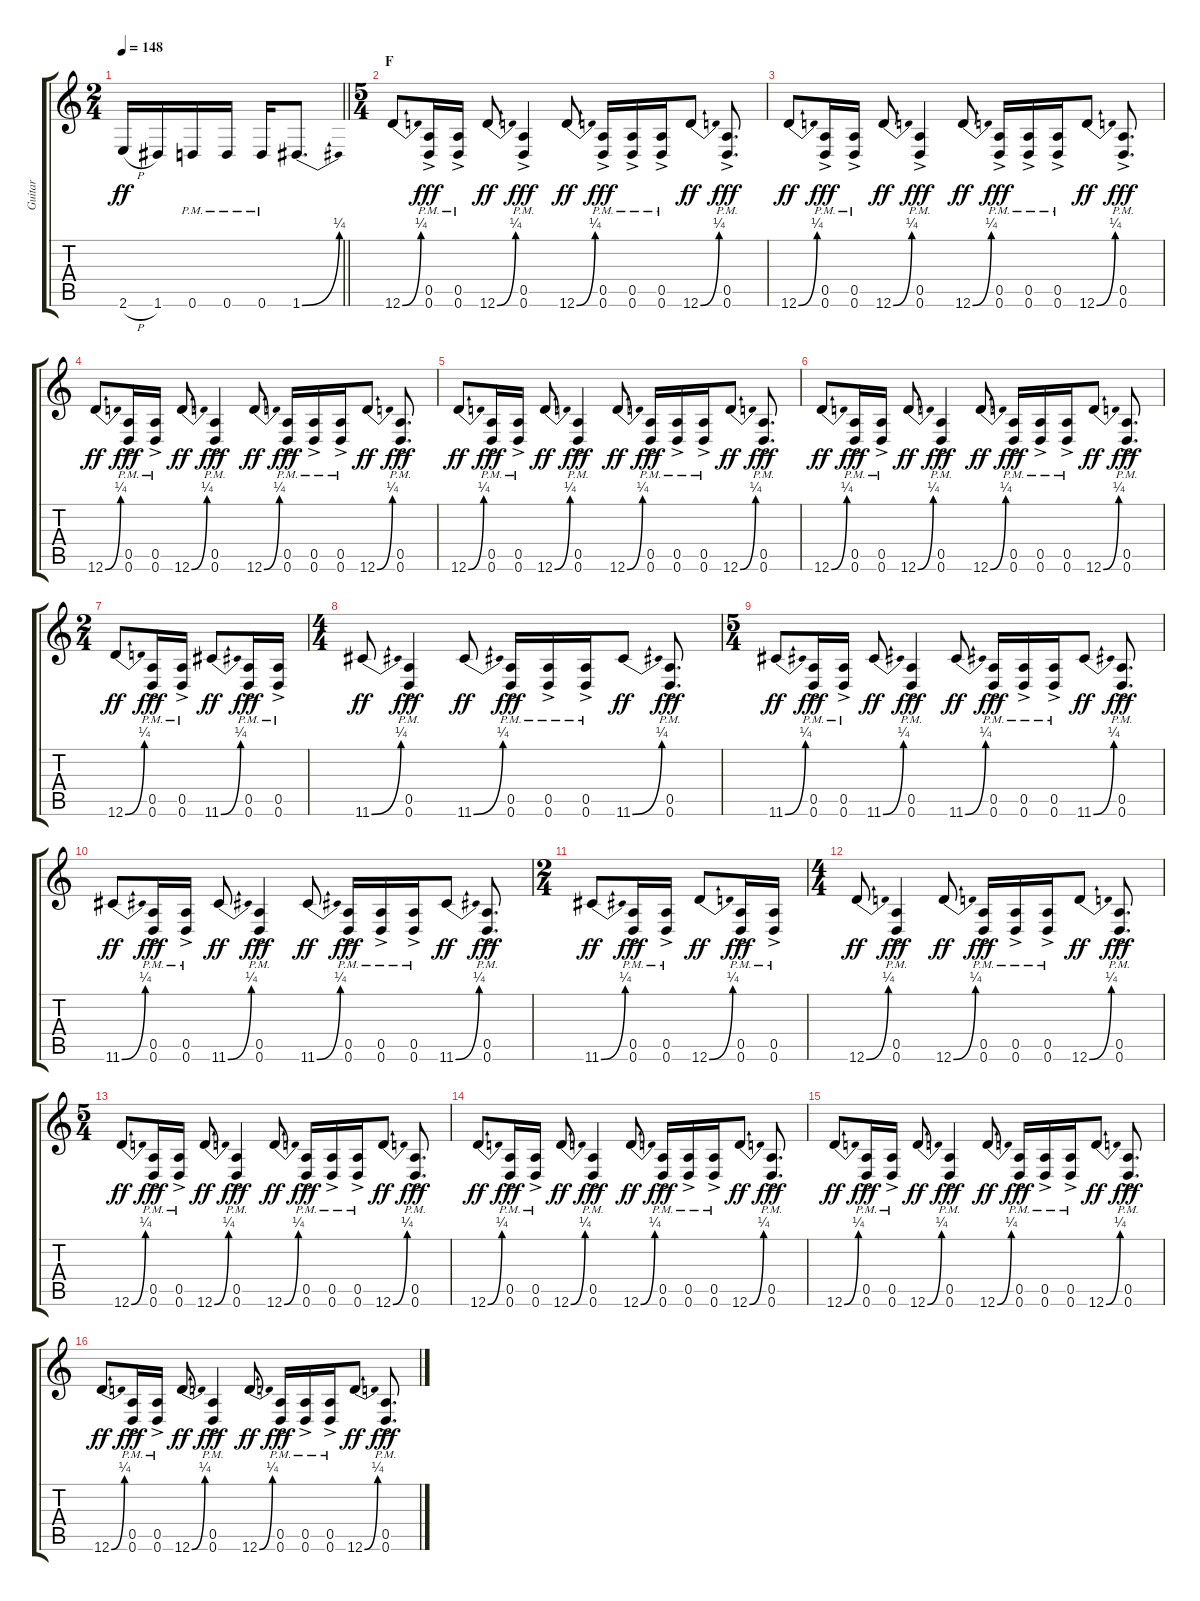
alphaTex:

\track ("Guitar" "Guitar") {instrument distortionguitar}
\staff {score tabs}
\tuning (E4 B3 G3 D3 A2 D2) {hide}
\ts (2 4)
\tempo 148
\clef g2
\barLineRight lightlight
\ks c
2.6{h}.16{dy ff} 1.6.16 0.6{pm}.16 0.6{pm}.16 0.6{pm}.16 1.6{be (bend 0 0 60 1)}.8{d} |
\ts (5 4)
\section ("" "F")
12.6{be (bend 0 0 60 1)}.8 (0.5{ac pm} 0.6{ac pm}).16{dy fff} (0.5{ac pm} 0.6{ac pm}).16 12.6{be (bend 0 0 60 1)}.8{dy ff} (0.5{ac pm} 0.6{ac pm}).4{dy fff} 12.6{be (bend 0 0 60 1)}.8{dy ff} (0.5{ac pm} 0.6{ac pm}).16{dy fff} (0.5{ac pm} 0.6{ac pm}).16 (0.5{ac pm} 0.6{ac pm}).16 12.6{be (bend 0 0 60 1)}.8{dy ff} (0.5{ac pm} 0.6{ac pm}).8{d dy fff} |
12.6{be (bend 0 0 60 1)}.8{dy ff} (0.5{ac pm} 0.6{ac pm}).16{dy fff} (0.5{ac pm} 0.6{ac pm}).16 12.6{be (bend 0 0 60 1)}.8{dy ff} (0.5{ac pm} 0.6{ac pm}).4{dy fff} 12.6{be (bend 0 0 60 1)}.8{dy ff} (0.5{ac pm} 0.6{ac pm}).16{dy fff} (0.5{ac pm} 0.6{ac pm}).16 (0.5{ac pm} 0.6{ac pm}).16 12.6{be (bend 0 0 60 1)}.8{dy ff} (0.5{ac pm} 0.6{ac pm}).8{d dy fff} |
12.6{be (bend 0 0 60 1)}.8{dy ff} (0.5{ac pm} 0.6{ac pm}).16{dy fff} (0.5{ac pm} 0.6{ac pm}).16 12.6{be (bend 0 0 60 1)}.8{dy ff} (0.5{ac pm} 0.6{ac pm}).4{dy fff} 12.6{be (bend 0 0 60 1)}.8{dy ff} (0.5{ac pm} 0.6{ac pm}).16{dy fff} (0.5{ac pm} 0.6{ac pm}).16 (0.5{ac pm} 0.6{ac pm}).16 12.6{be (bend 0 0 60 1)}.8{dy ff} (0.5{ac pm} 0.6{ac pm}).8{d dy fff} |
12.6{be (bend 0 0 60 1)}.8{dy ff} (0.5{ac pm} 0.6{ac pm}).16{dy fff} (0.5{ac pm} 0.6{ac pm}).16 12.6{be (bend 0 0 60 1)}.8{dy ff} (0.5{ac pm} 0.6{ac pm}).4{dy fff} 12.6{be (bend 0 0 60 1)}.8{dy ff} (0.5{ac pm} 0.6{ac pm}).16{dy fff} (0.5{ac pm} 0.6{ac pm}).16 (0.5{ac pm} 0.6{ac pm}).16 12.6{be (bend 0 0 60 1)}.8{dy ff} (0.5{ac pm} 0.6{ac pm}).8{d dy fff} |
12.6{be (bend 0 0 60 1)}.8{dy ff} (0.5{ac pm} 0.6{ac pm}).16{dy fff} (0.5{ac pm} 0.6{ac pm}).16 12.6{be (bend 0 0 60 1)}.8{dy ff} (0.5{ac pm} 0.6{ac pm}).4{dy fff} 12.6{be (bend 0 0 60 1)}.8{dy ff} (0.5{ac pm} 0.6{ac pm}).16{dy fff} (0.5{ac pm} 0.6{ac pm}).16 (0.5{ac pm} 0.6{ac pm}).16 12.6{be (bend 0 0 60 1)}.8{dy ff} (0.5{ac pm} 0.6{ac pm}).8{d dy fff} |
\ts (2 4)
12.6{be (bend 0 0 60 1)}.8{dy ff} (0.5{ac pm} 0.6{ac pm}).16{dy fff} (0.5{ac pm} 0.6{ac pm}).16 11.6{be (bend 0 0 60 1)}.8{dy ff} (0.5{ac pm} 0.6{ac pm}).16{dy fff} (0.5{ac pm} 0.6{ac pm}).16 |
\ts (4 4)
11.6{be (bend 0 0 60 1)}.8{dy ff} (0.5{ac pm} 0.6{ac pm}).4{dy fff} 11.6{be (bend 0 0 60 1)}.8{dy ff} (0.5{ac pm} 0.6{ac pm}).16{dy fff} (0.5{ac pm} 0.6{ac pm}).16 (0.5{ac pm} 0.6{ac pm}).16 11.6{be (bend 0 0 60 1)}.8{dy ff} (0.5{ac pm} 0.6{ac pm}).8{d dy fff} |
\ts (5 4)
11.6{be (bend 0 0 60 1)}.8{dy ff} (0.5{ac pm} 0.6{ac pm}).16{dy fff} (0.5{ac pm} 0.6{ac pm}).16 11.6{be (bend 0 0 60 1)}.8{dy ff} (0.5{ac pm} 0.6{ac pm}).4{dy fff} 11.6{be (bend 0 0 60 1)}.8{dy ff} (0.5{ac pm} 0.6{ac pm}).16{dy fff} (0.5{ac pm} 0.6{ac pm}).16 (0.5{ac pm} 0.6{ac pm}).16 11.6{be (bend 0 0 60 1)}.8{dy ff} (0.5{ac pm} 0.6{ac pm}).8{d dy fff} |
11.6{be (bend 0 0 60 1)}.8{dy ff} (0.5{ac pm} 0.6{ac pm}).16{dy fff} (0.5{ac pm} 0.6{ac pm}).16 11.6{be (bend 0 0 60 1)}.8{dy ff} (0.5{ac pm} 0.6{ac pm}).4{dy fff} 11.6{be (bend 0 0 60 1)}.8{dy ff} (0.5{ac pm} 0.6{ac pm}).16{dy fff} (0.5{ac pm} 0.6{ac pm}).16 (0.5{ac pm} 0.6{ac pm}).16 11.6{be (bend 0 0 60 1)}.8{dy ff} (0.5{ac pm} 0.6{ac pm}).8{d dy fff} |
\ts (2 4)
11.6{be (bend 0 0 60 1)}.8{dy ff} (0.5{ac pm} 0.6{ac pm}).16{dy fff} (0.5{ac pm} 0.6{ac pm}).16 12.6{be (bend 0 0 60 1)}.8{dy ff} (0.5{ac pm} 0.6{ac pm}).16{dy fff} (0.5{ac pm} 0.6{ac pm}).16 |
\ts (4 4)
12.6{be (bend 0 0 60 1)}.8{dy ff} (0.5{ac pm} 0.6{ac pm}).4{dy fff} 12.6{be (bend 0 0 60 1)}.8{dy ff} (0.5{ac pm} 0.6{ac pm}).16{dy fff} (0.5{ac pm} 0.6{ac pm}).16 (0.5{ac pm} 0.6{ac pm}).16 12.6{be (bend 0 0 60 1)}.8{dy ff} (0.5{ac pm} 0.6{ac pm}).8{d dy fff} |
\ts (5 4)
12.6{be (bend 0 0 60 1)}.8{dy ff} (0.5{ac pm} 0.6{ac pm}).16{dy fff} (0.5{ac pm} 0.6{ac pm}).16 12.6{be (bend 0 0 60 1)}.8{dy ff} (0.5{ac pm} 0.6{ac pm}).4{dy fff} 12.6{be (bend 0 0 60 1)}.8{dy ff} (0.5{ac pm} 0.6{ac pm}).16{dy fff} (0.5{ac pm} 0.6{ac pm}).16 (0.5{ac pm} 0.6{ac pm}).16 12.6{be (bend 0 0 60 1)}.8{dy ff} (0.5{ac pm} 0.6{ac pm}).8{d dy fff} |
12.6{be (bend 0 0 60 1)}.8{dy ff} (0.5{ac pm} 0.6{ac pm}).16{dy fff} (0.5{ac pm} 0.6{ac pm}).16 12.6{be (bend 0 0 60 1)}.8{dy ff} (0.5{ac pm} 0.6{ac pm}).4{dy fff} 12.6{be (bend 0 0 60 1)}.8{dy ff} (0.5{ac pm} 0.6{ac pm}).16{dy fff} (0.5{ac pm} 0.6{ac pm}).16 (0.5{ac pm} 0.6{ac pm}).16 12.6{be (bend 0 0 60 1)}.8{dy ff} (0.5{ac pm} 0.6{ac pm}).8{d dy fff} |
12.6{be (bend 0 0 60 1)}.8{dy ff} (0.5{ac pm} 0.6{ac pm}).16{dy fff} (0.5{ac pm} 0.6{ac pm}).16 12.6{be (bend 0 0 60 1)}.8{dy ff} (0.5{ac pm} 0.6{ac pm}).4{dy fff} 12.6{be (bend 0 0 60 1)}.8{dy ff} (0.5{ac pm} 0.6{ac pm}).16{dy fff} (0.5{ac pm} 0.6{ac pm}).16 (0.5{ac pm} 0.6{ac pm}).16 12.6{be (bend 0 0 60 1)}.8{dy ff} (0.5{ac pm} 0.6{ac pm}).8{d dy fff} |
12.6{be (bend 0 0 60 1)}.8{dy ff} (0.5{ac pm} 0.6{ac pm}).16{dy fff} (0.5{ac pm} 0.6{ac pm}).16 12.6{be (bend 0 0 60 1)}.8{dy ff} (0.5{ac pm} 0.6{ac pm}).4{dy fff} 12.6{be (bend 0 0 60 1)}.8{dy ff} (0.5{ac pm} 0.6{ac pm}).16{dy fff} (0.5{ac pm} 0.6{ac pm}).16 (0.5{ac pm} 0.6{ac pm}).16 12.6{be (bend 0 0 60 1)}.8{dy ff} (0.5{ac pm} 0.6{ac pm}).8{d dy fff}
